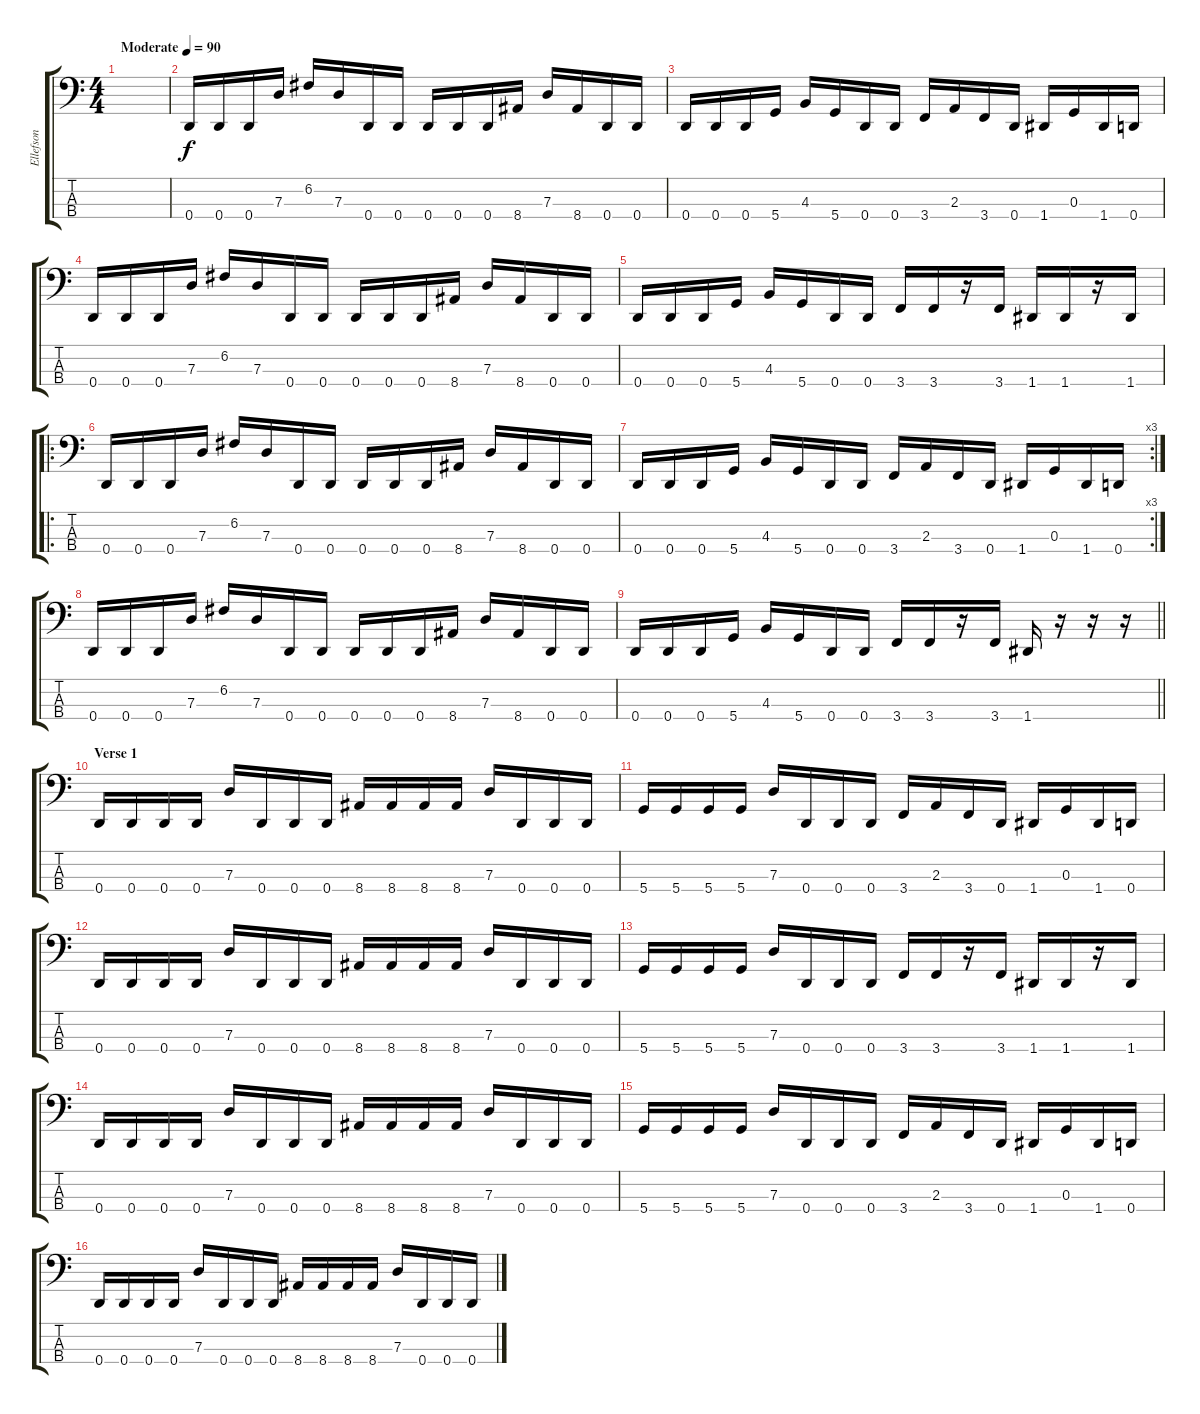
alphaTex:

\track ("Ellefson" "Ellefson") {instrument electricbasspick}
\staff {score tabs}
\tuning (F2 C2 G1 D1) {hide}
\ts (4 4)
\tempo (90 "Moderate")
\clef f4
\ks c
|
0.4.16 0.4.16 0.4.16 7.3.16 6.2.16 7.3.16 0.4.16 0.4.16 0.4.16 0.4.16 0.4.16 8.4.16 7.3.16 8.4.16 0.4.16 0.4.16 |
0.4.16 0.4.16 0.4.16 5.4.16 4.3.16 5.4.16 0.4.16 0.4.16 3.4.16 2.3.16 3.4.16 0.4.16 1.4.16 0.3.16 1.4.16 0.4.16 |
0.4.16 0.4.16 0.4.16 7.3.16 6.2.16 7.3.16 0.4.16 0.4.16 0.4.16 0.4.16 0.4.16 8.4.16 7.3.16 8.4.16 0.4.16 0.4.16 |
0.4.16 0.4.16 0.4.16 5.4.16 4.3.16 5.4.16 0.4.16 0.4.16 3.4.16 3.4.16 r.16 3.4.16 1.4.16 1.4.16 r.16 1.4.16 |
\ro
0.4.16 0.4.16 0.4.16 7.3.16 6.2.16 7.3.16 0.4.16 0.4.16 0.4.16 0.4.16 0.4.16 8.4.16 7.3.16 8.4.16 0.4.16 0.4.16 |
\rc 3
0.4.16 0.4.16 0.4.16 5.4.16 4.3.16 5.4.16 0.4.16 0.4.16 3.4.16 2.3.16 3.4.16 0.4.16 1.4.16 0.3.16 1.4.16 0.4.16 |
0.4.16 0.4.16 0.4.16 7.3.16 6.2.16 7.3.16 0.4.16 0.4.16 0.4.16 0.4.16 0.4.16 8.4.16 7.3.16 8.4.16 0.4.16 0.4.16 |
\barLineRight lightlight
0.4.16 0.4.16 0.4.16 5.4.16 4.3.16 5.4.16 0.4.16 0.4.16 3.4.16 3.4.16 r.16 3.4.16 1.4.16 r.16 r.16 r.16 |
\section ("" "Verse 1")
0.4.16 0.4.16 0.4.16 0.4.16 7.3.16 0.4.16 0.4.16 0.4.16 8.4.16 8.4.16 8.4.16 8.4.16 7.3.16 0.4.16 0.4.16 0.4.16 |
5.4.16 5.4.16 5.4.16 5.4.16 7.3.16 0.4.16 0.4.16 0.4.16 3.4.16 2.3.16 3.4.16 0.4.16 1.4.16 0.3.16 1.4.16 0.4.16 |
0.4.16 0.4.16 0.4.16 0.4.16 7.3.16 0.4.16 0.4.16 0.4.16 8.4.16 8.4.16 8.4.16 8.4.16 7.3.16 0.4.16 0.4.16 0.4.16 |
5.4.16 5.4.16 5.4.16 5.4.16 7.3.16 0.4.16 0.4.16 0.4.16 3.4.16 3.4.16 r.16 3.4.16 1.4.16 1.4.16 r.16 1.4.16 |
0.4.16 0.4.16 0.4.16 0.4.16 7.3.16 0.4.16 0.4.16 0.4.16 8.4.16 8.4.16 8.4.16 8.4.16 7.3.16 0.4.16 0.4.16 0.4.16 |
5.4.16 5.4.16 5.4.16 5.4.16 7.3.16 0.4.16 0.4.16 0.4.16 3.4.16 2.3.16 3.4.16 0.4.16 1.4.16 0.3.16 1.4.16 0.4.16 |
0.4.16 0.4.16 0.4.16 0.4.16 7.3.16 0.4.16 0.4.16 0.4.16 8.4.16 8.4.16 8.4.16 8.4.16 7.3.16 0.4.16 0.4.16 0.4.16
